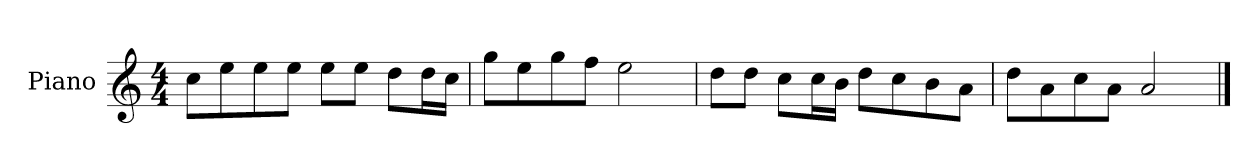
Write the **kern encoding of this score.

**kern
*part1
*staff1
*I"Piano
*I'P-no
*clefG2
*k[]
*M4/4
*MM90
=1
8cc\L
8ee\
8ee\
8ee\J
8ee\L
8ee\J
8dd\L
16dd\L
16cc\JJ
=2
8gg\L
8ee\
8gg\
8ff\J
2ee\
=3
8dd\L
8dd\J
8cc\L
16cc\L
16b\JJ
8dd\L
8cc\
8b\
8a\J
=4
8dd\L
8a\
8cc\
8a\J
2a/
==
*-
